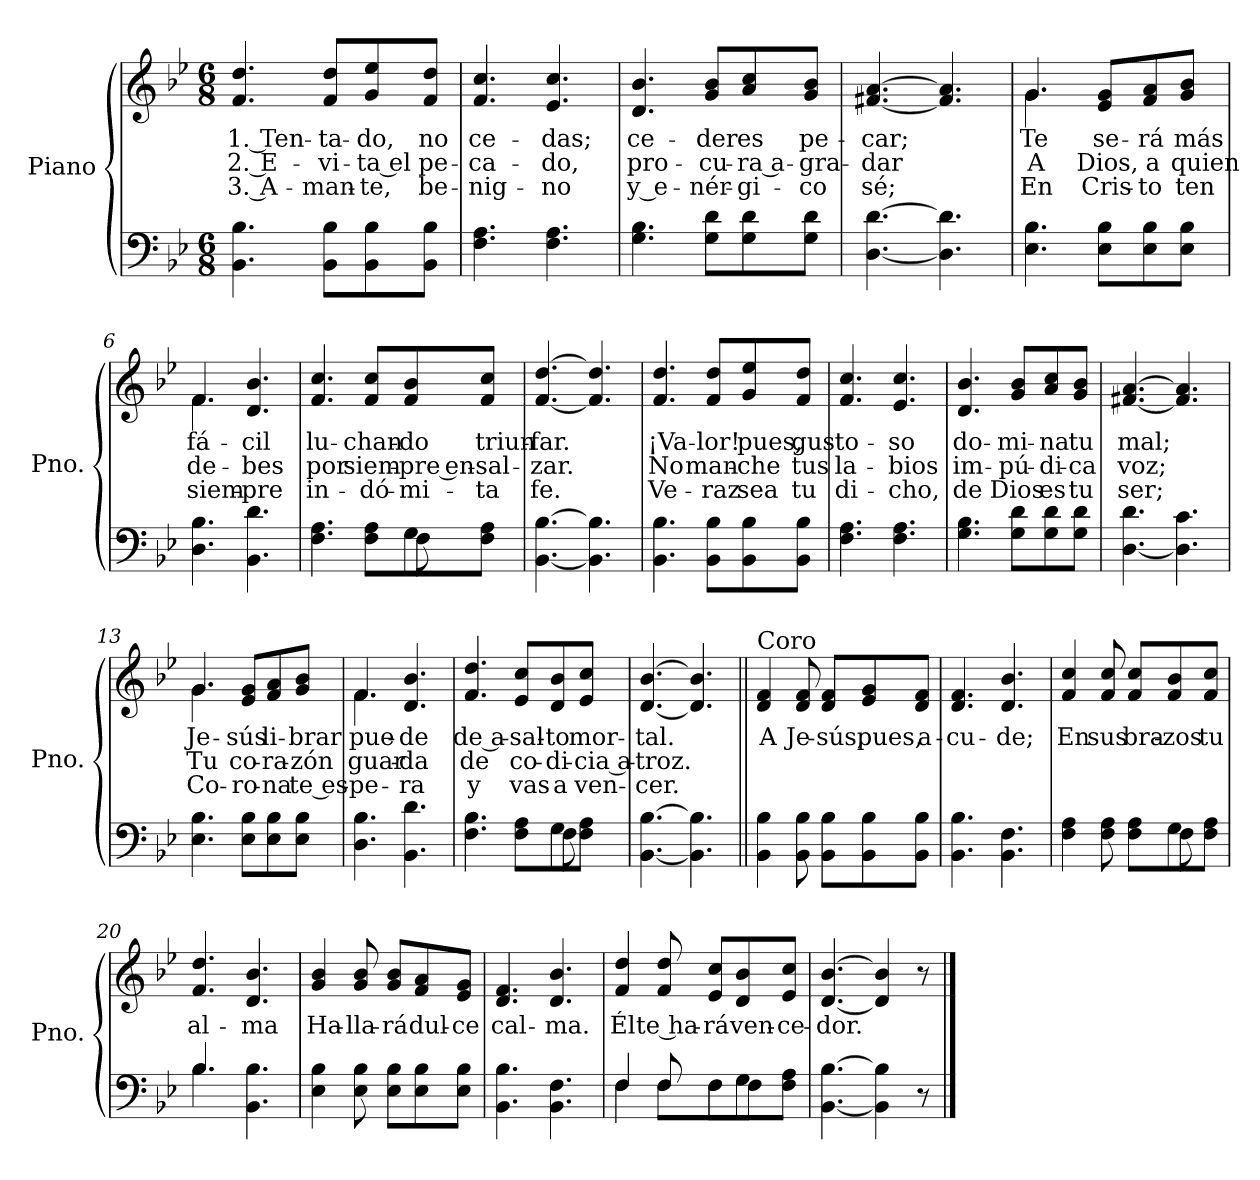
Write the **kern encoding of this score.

**kern	**kern	**text	**text	**text
*part1	*part1	*part1	*part1	*part1
*staff2	*staff1	*staff1	*staff1	*staff1
*I"Piano	*	*	*	*
*I'Pno.	*	*	*	*
*stria5	*stria5	*	*	*
*clefF4	*clefG2	*	*	*
*k[b-e-]	*k[b-e-]	*	*	*
*M6/8	*M6/8	*	*	*
=1	=1	=1	=1	=1
!	!	!LO:LY:b	!LO:LY:b	!LO:LY:b
4.BB-\ 4.B-\	4.f/ 4.dd/	1. Ten-	2. E-	3. A-
!	!	!LO:LY:b	!LO:LY:b	!LO:LY:b
8BB-\ 8B-\L	8f/ 8dd/L	-ta-	-vi-	-man-
!	!	!LO:LY:b	!LO:LY:b	!LO:LY:b
8BB-\ 8B-\	8g/ 8ee-/	-do,	-ta el	-te,
!	!	!LO:LY:b	!LO:LY:b	!LO:LY:b
8BB-\ 8B-\J	8f/ 8dd/J	no	pe-	be-
=2	=2	=2	=2	=2
!	!	!LO:LY:b	!LO:LY:b	!LO:LY:b
4.F\ 4.A\	4.f/ 4.cc/	ce-	-ca-	-nig-
!	!	!LO:LY:b	!LO:LY:b	!LO:LY:b
4.F\ 4.A\	4.e-/ 4.cc/	-das;	-do,	-no
=3	=3	=3	=3	=3
!	!	!LO:LY:b	!LO:LY:b	!LO:LY:b
4.G\ 4.B-\	4.d/ 4.b-/	ce-	pro-	y e-
!	!	!LO:LY:b	!LO:LY:b	!LO:LY:b
8G\ 8d\L	8g/ 8b-/L	-der	-cu-	-nér-
!	!	!LO:LY:b	!LO:LY:b	!LO:LY:b
8G\ 8d\	8a/ 8cc/	es	-ra a-	-gi-
!	!	!LO:LY:b	!LO:LY:b	!LO:LY:b
8G\ 8d\J	8g/ 8b-/J	pe-	-gra-	-co
=4	=4	=4	=4	=4
!	!	!LO:LY:b	!LO:LY:b	!LO:LY:b
[4.D\ [4.d\	[4.f#X/ [4.a/	-car;	-dar	sé;
4.D\] 4.d\]	4.f#/] 4.a/]	.	.	.
!!LO:LB:g=z
=5	=5	=5	=5	=5
!	!	!LO:LY:b	!LO:LY:b	!LO:LY:b
*	*^	*	*	*
4.E-\ 4.B-\	4.g/	4.g\	Te	A	En
!	!	!	!LO:LY:b	!LO:LY:b	!LO:LY:b
8E-\ 8B-\L	8e-/ 8g/L	4.ryy	se-	Dios,	Cris-
!	!	!	!LO:LY:b	!LO:LY:b	!LO:LY:b
8E-\ 8B-\	8f/ 8a/	.	-rá	a	-to
!	!	!	!LO:LY:b	!LO:LY:b	!LO:LY:b
8E-\ 8B-\J	8g/ 8b-/J	.	más	quien	ten
=6	=6	=6	=6	=6	=6
!	!	!	!LO:LY:b	!LO:LY:b	!LO:LY:b
4.D\ 4.B-\	4.f/	4.f\	fá-	de-	siem-
!	!	!	!LO:LY:b	!LO:LY:b	!LO:LY:b
4.BB-\ 4.d\	4.d/ 4.b-/	4.ryy	-cil	-bes	-pre
=7	=7	=7	=7	=7	=7
*^	*	*	*	*	*
!	!	!	!	!LO:LY:b	!LO:LY:b	!LO:LY:b
*	*	*v	*v	*	*	*
4.F\ 4.A\	2ryy	4.f/ 4.cc/	lu-	por	in-
!	!	!	!LO:LY:b	!LO:LY:b	!LO:LY:b
8F\ 8A\L	.	8f/ 8cc/L	-chan-	siem-	-dó-
!	!	!	!LO:LY:b	!LO:LY:b	!LO:LY:b
8G\	8F\	8f/ 8b-/	-do	-pre en-	-mi-
!	!	!	!LO:LY:b	!LO:LY:b	!LO:LY:b
8F\ 8A\J	8ryy	8f/ 8cc/J	triun-	-sal-	-ta
=8	=8	=8	=8	=8	=8
!	!	!	!LO:LY:b	!LO:LY:b	!LO:LY:b
*v	*v	*	*	*	*
[4.BB-\ [4.B-\	[4.f/ [4.dd/	-far.	-zar.	fe.
4.BB-\] 4.B-\]	4.f/] 4.dd/]	.	.	.
!!LO:LB:g=z
=9	=9	=9	=9	=9
!	!	!LO:LY:b	!LO:LY:b	!LO:LY:b
4.BB-\ 4.B-\	4.f/ 4.dd/	¡Va-	No	Ve-
!	!	!LO:LY:b	!LO:LY:b	!LO:LY:b
8BB-\ 8B-\L	8f/ 8dd/L	-lor!	man-	-raz
!	!	!LO:LY:b	!LO:LY:b	!LO:LY:b
8BB-\ 8B-\	8g/ 8ee-/	pues,	-che	sea
!	!	!LO:LY:b	!LO:LY:b	!LO:LY:b
8BB-\ 8B-\J	8f/ 8dd/J	gus-	tus	tu
=10	=10	=10	=10	=10
!	!	!LO:LY:b	!LO:LY:b	!LO:LY:b
4.F\ 4.A\	4.f/ 4.cc/	-to-	la-	di-
!	!	!LO:LY:b	!LO:LY:b	!LO:LY:b
4.F\ 4.A\	4.e-/ 4.cc/	-so	-bios	-cho,
=11	=11	=11	=11	=11
!	!	!LO:LY:b	!LO:LY:b	!LO:LY:b
4.G\ 4.B-\	4.d/ 4.b-/	do-	im-	de
!	!	!LO:LY:b	!LO:LY:b	!LO:LY:b
8G\ 8d\L	8g/ 8b-/L	-mi-	-pú-	Dios
!	!	!LO:LY:b	!LO:LY:b	!LO:LY:b
8G\ 8d\	8a/ 8cc/	-na	-di-	es
!	!	!LO:LY:b	!LO:LY:b	!LO:LY:b
8G\ 8d\J	8g/ 8b-/J	tu	-ca	tu
=12	=12	=12	=12	=12
!	!	!LO:LY:b	!LO:LY:b	!LO:LY:b
[4.D\ 4.d\	[4.f#X/ [4.a/	mal;	voz;	ser;
4.D\] 4.c\	4.f#/] 4.a/]	.	.	.
!!LO:LB:g=z
=13	=13	=13	=13	=13
!	!	!LO:LY:b	!LO:LY:b	!LO:LY:b
*	*^	*	*	*
4.E-\ 4.B-\	4.g/	4.g\	Je-	Tu	Co-
!	!	!	!LO:LY:b	!LO:LY:b	!LO:LY:b
8E-\ 8B-\L	8e-/ 8g/L	4.ryy	-sús	co-	-ro-
!	!	!	!LO:LY:b	!LO:LY:b	!LO:LY:b
8E-\ 8B-\	8f/ 8a/	.	li-	-ra-	-na
!	!	!	!LO:LY:b	!LO:LY:b	!LO:LY:b
8E-\ 8B-\J	8g/ 8b-/J	.	-brar	-zón	te es-
=14	=14	=14	=14	=14	=14
!	!	!	!LO:LY:b	!LO:LY:b	!LO:LY:b
4.D\ 4.B-\	4.f/	4.f\	pue-	guar-	-pe-
!	!	!	!LO:LY:b	!LO:LY:b	!LO:LY:b
4.BB-\ 4.d\	4.d/ 4.b-/	4.ryy	-de	-da	-ra
=15	=15	=15	=15	=15	=15
*^	*	*	*	*	*
!	!	!	!	!LO:LY:b	!LO:LY:b	!LO:LY:b
*	*	*v	*v	*	*	*
4.F\ 4.B-\	2ryy	4.f/ 4.dd/	de a-	de	y
!	!	!	!LO:LY:b	!LO:LY:b	!LO:LY:b
8F\ 8A\L	.	8e-/ 8cc/L	-sal-	co-	vas
!	!	!	!LO:LY:b	!LO:LY:b	!LO:LY:b
8G\	8F\	8d/ 8b-/	-to	-di-	a
!	!	!	!LO:LY:b	!LO:LY:b	!LO:LY:b
8F\ 8A\J	8ryy	8e-/ 8cc/J	mor-	-cia a-	ven-
=16	=16	=16	=16	=16	=16
!	!	!	!LO:LY:b	!LO:LY:b	!LO:LY:b
*v	*v	*	*	*	*
[4.BB-\ [4.B-\	[4.d/ [4.b-/	-tal.	-troz.	-cer.
4.BB-\] 4.B-\]	4.d/] 4.b-/]	.	.	.
!!LO:PB:g=z
=17||	=17||	=17||	=17||	=17||
!	!LO:TX:a:t=Coro	!	!	!
!	!	!LO:LY:b	!	!
4BB-\ 4B-\	4d/ 4f/	A	.	.
!	!	!LO:LY:b	!	!
8BB-\ 8B-\	8d/ 8f/	Je-	.	.
!	!	!LO:LY:b	!	!
8BB-\ 8B-\L	8d/ 8f/L	-sús,	.	.
!	!	!LO:LY:b	!	!
8BB-\ 8B-\	8e-/ 8g/	pues,	.	.
!	!	!LO:LY:b	!	!
8BB-\ 8B-\J	8d/ 8f/J	a-	.	.
=18	=18	=18	=18	=18
!	!	!LO:LY:b	!	!
4.BB-\ 4.B-\	4.d/ 4.f/	-cu-	.	.
!	!	!LO:LY:b	!	!
4.BB-\ 4.F\	4.d/ 4.b-/	-de;	.	.
=19	=19	=19	=19	=19
*^	*	*	*	*
!	!	!	!LO:LY:b	!	!
4F\ 4A\	2ryy	4f/ 4cc/	En	.	.
!	!	!	!LO:LY:b	!	!
8F\ 8A\	.	8f/ 8cc/	sus	.	.
!	!	!	!LO:LY:b	!	!
8F\ 8A\L	.	8f/ 8cc/L	bra-	.	.
!	!	!	!LO:LY:b	!	!
8G\	8F\	8f/ 8b-/	-zos	.	.
!	!	!	!LO:LY:b	!	!
8F\ 8A\J	8ryy	8f/ 8cc/J	tu	.	.
=20	=20	=20	=20	=20	=20
!	!	!	!LO:LY:b	!	!
4.B-/	4.B-\	4.f/ 4.dd/	al-	.	.
!	!	!	!LO:LY:b	!	!
4.BB-\ 4.B-\	4.ryy	4.d/ 4.b-/	-ma	.	.
!!LO:LB:g=z
=21	=21	=21	=21	=21	=21
!	!	!	!LO:LY:b	!	!
*v	*v	*	*	*	*
4E-\ 4B-\	4g/ 4b-/	Ha-	.	.
!	!	!LO:LY:b	!	!
8E-\ 8B-\	8g/ 8b-/	-lla-	.	.
!	!	!LO:LY:b	!	!
8E-\ 8B-\L	8g/ 8b-/L	-rá	.	.
!	!	!LO:LY:b	!	!
8E-\ 8B-\	8f/ 8a/	dul-	.	.
!	!	!LO:LY:b	!	!
8E-\ 8B-\J	8e-/ 8g/J	-ce	.	.
=22	=22	=22	=22	=22
!	!	!LO:LY:b	!	!
4.BB-\ 4.B-\	4.d/ 4.f/	cal-	.	.
!	!	!LO:LY:b	!	!
4.BB-\ 4.F\	4.d/ 4.b-/	-ma.	.	.
=23	=23	=23	=23	=23
*^	*	*	*	*
!	!	!	!LO:LY:b	!	!
4F/	4F\	4f/ 4dd/	Él	.	.
!	!	!	!LO:LY:b	!	!
8F/	8F\L	8f/ 8dd/	te ha-	.	.
!	!	!	!LO:LY:b	!	!
8F\L	8F\	8e-/ 8cc/L	-rá	.	.
!	!	!	!LO:LY:b	!	!
8G\	8F\J	8d/ 8b-/	ven-	.	.
!	!	!	!LO:LY:b	!	!
8F\ 8A\J	8ryy	8e-/ 8cc/J	-ce-	.	.
=24	=24	=24	=24	=24	=24
!	!	!	!LO:LY:b	!	!
*v	*v	*	*	*	*
[4.BB-\ [4.B-\	[4.d/ [4.b-/	-dor.	.	.
4BB-\] 4B-\]	4d/] 4b-/]	.	.	.
8r	8r	.	.	.
==	==	==	==	==
*-	*-	*-	*-	*-
